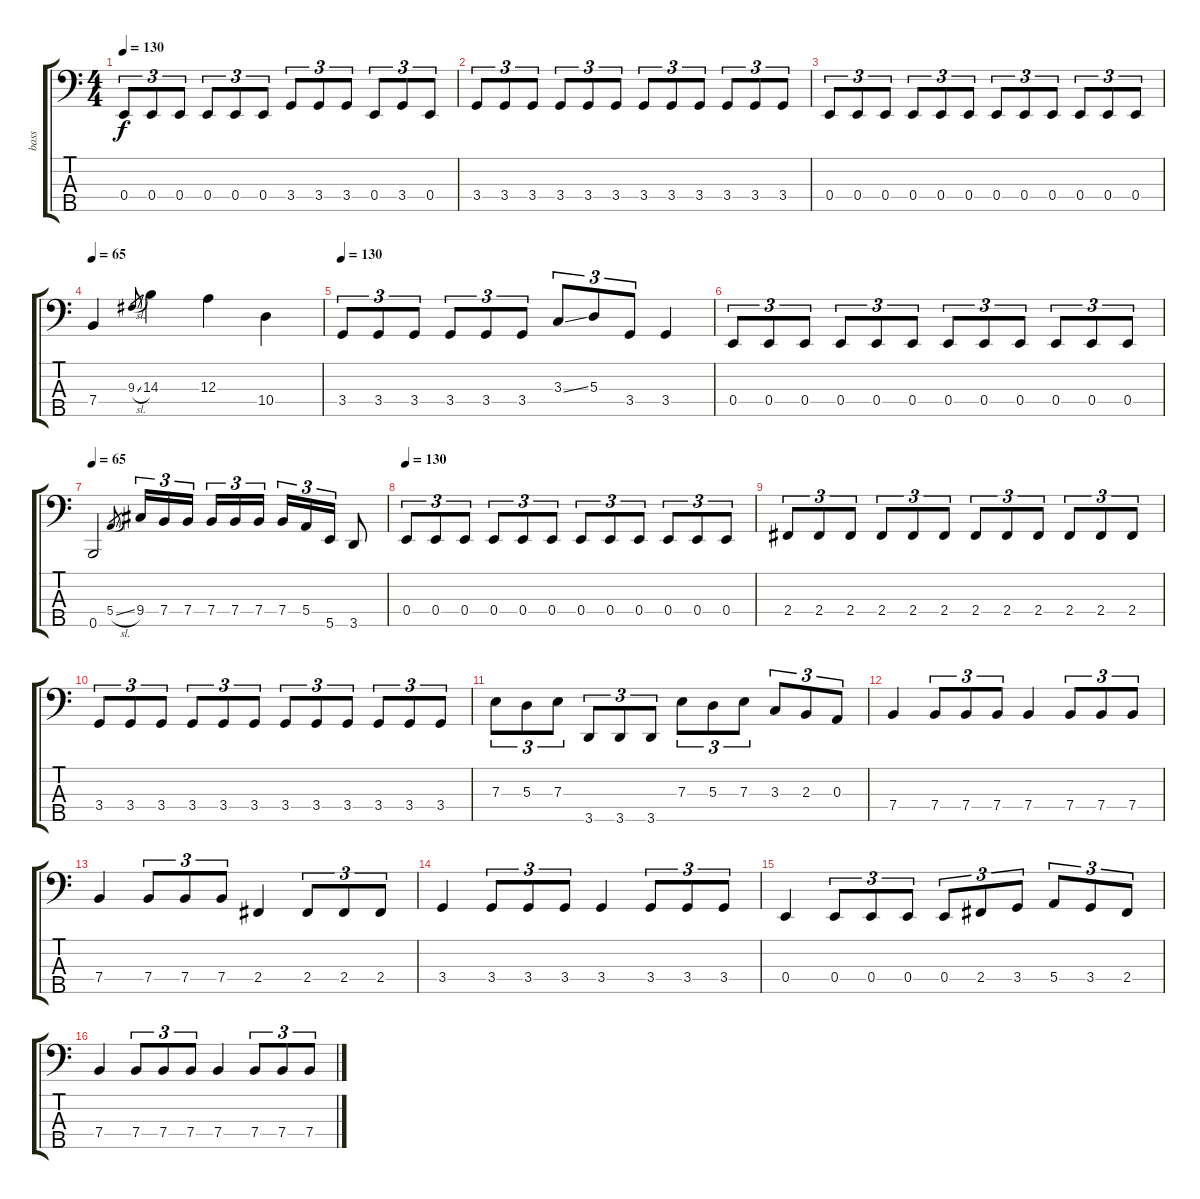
\track ("bass" "bass") {instrument electricbasspick}
\staff {score tabs}
\tuning (G2 D2 A1 E1 B0) {hide}
\ts (4 4)
\tempo 130
\clef f4
\ks c
0.4.8{tu (3 2) dy f} 0.4.8{tu (3 2)} 0.4.8{tu (3 2)} 0.4.8{tu (3 2)} 0.4.8{tu (3 2)} 0.4.8{tu (3 2)} 3.4.8{tu (3 2)} 3.4.8{tu (3 2)} 3.4.8{tu (3 2)} 0.4.8{tu (3 2)} 3.4.8{tu (3 2)} 0.4.8{tu (3 2)} |
3.4.8{tu (3 2)} 3.4.8{tu (3 2)} 3.4.8{tu (3 2)} 3.4.8{tu (3 2)} 3.4.8{tu (3 2)} 3.4.8{tu (3 2)} 3.4.8{tu (3 2)} 3.4.8{tu (3 2)} 3.4.8{tu (3 2)} 3.4.8{tu (3 2)} 3.4.8{tu (3 2)} 3.4.8{tu (3 2)} |
0.4.8{tu (3 2)} 0.4.8{tu (3 2)} 0.4.8{tu (3 2)} 0.4.8{tu (3 2)} 0.4.8{tu (3 2)} 0.4.8{tu (3 2)} 0.4.8{tu (3 2)} 0.4.8{tu (3 2)} 0.4.8{tu (3 2)} 0.4.8{tu (3 2)} 0.4.8{tu (3 2)} 0.4.8{tu (3 2)} |
\tempo 65
7.4.4 9.3{sl}.8{gr} 14.3.4 12.3.4 10.4.4 |
\tempo 130
3.4.8{tu (3 2)} 3.4.8{tu (3 2)} 3.4.8{tu (3 2)} 3.4.8{tu (3 2)} 3.4.8{tu (3 2)} 3.4.8{tu (3 2)} 3.3{ss}.8{tu (3 2)} 5.3.8{tu (3 2)} 3.4.8{tu (3 2)} 3.4.4 |
0.4.8{tu (3 2)} 0.4.8{tu (3 2)} 0.4.8{tu (3 2)} 0.4.8{tu (3 2)} 0.4.8{tu (3 2)} 0.4.8{tu (3 2)} 0.4.8{tu (3 2)} 0.4.8{tu (3 2)} 0.4.8{tu (3 2)} 0.4.8{tu (3 2)} 0.4.8{tu (3 2)} 0.4.8{tu (3 2)} |
\tempo 65
0.5.2 5.4{sl}.8{gr} 9.4.16{tu (3 2)} 7.4.16{tu (3 2)} 7.4.16{tu (3 2)} 7.4.16{tu (3 2)} 7.4.16{tu (3 2)} 7.4.16{tu (3 2)} 7.4.16{tu (3 2)} 5.4.16{tu (3 2)} 5.5.16{tu (3 2)} 3.5.8 |
\tempo 130
0.4.8{tu (3 2)} 0.4.8{tu (3 2)} 0.4.8{tu (3 2)} 0.4.8{tu (3 2)} 0.4.8{tu (3 2)} 0.4.8{tu (3 2)} 0.4.8{tu (3 2)} 0.4.8{tu (3 2)} 0.4.8{tu (3 2)} 0.4.8{tu (3 2)} 0.4.8{tu (3 2)} 0.4.8{tu (3 2)} |
2.4.8{tu (3 2)} 2.4.8{tu (3 2)} 2.4.8{tu (3 2)} 2.4.8{tu (3 2)} 2.4.8{tu (3 2)} 2.4.8{tu (3 2)} 2.4.8{tu (3 2)} 2.4.8{tu (3 2)} 2.4.8{tu (3 2)} 2.4.8{tu (3 2)} 2.4.8{tu (3 2)} 2.4.8{tu (3 2)} |
3.4.8{tu (3 2)} 3.4.8{tu (3 2)} 3.4.8{tu (3 2)} 3.4.8{tu (3 2)} 3.4.8{tu (3 2)} 3.4.8{tu (3 2)} 3.4.8{tu (3 2)} 3.4.8{tu (3 2)} 3.4.8{tu (3 2)} 3.4.8{tu (3 2)} 3.4.8{tu (3 2)} 3.4.8{tu (3 2)} |
7.3.8{tu (3 2)} 5.3.8{tu (3 2)} 7.3.8{tu (3 2)} 3.5.8{tu (3 2)} 3.5.8{tu (3 2)} 3.5.8{tu (3 2)} 7.3.8{tu (3 2)} 5.3.8{tu (3 2)} 7.3.8{tu (3 2)} 3.3.8{tu (3 2)} 2.3.8{tu (3 2)} 0.3.8{tu (3 2)} |
7.4.4 7.4.8{tu (3 2)} 7.4.8{tu (3 2)} 7.4.8{tu (3 2)} 7.4.4 7.4.8{tu (3 2)} 7.4.8{tu (3 2)} 7.4.8{tu (3 2)} |
7.4.4 7.4.8{tu (3 2)} 7.4.8{tu (3 2)} 7.4.8{tu (3 2)} 2.4.4 2.4.8{tu (3 2)} 2.4.8{tu (3 2)} 2.4.8{tu (3 2)} |
3.4.4 3.4.8{tu (3 2)} 3.4.8{tu (3 2)} 3.4.8{tu (3 2)} 3.4.4 3.4.8{tu (3 2)} 3.4.8{tu (3 2)} 3.4.8{tu (3 2)} |
0.4.4 0.4.8{tu (3 2)} 0.4.8{tu (3 2)} 0.4.8{tu (3 2)} 0.4.8{tu (3 2)} 2.4.8{tu (3 2)} 3.4.8{tu (3 2)} 5.4.8{tu (3 2)} 3.4.8{tu (3 2)} 2.4.8{tu (3 2)} |
7.4.4 7.4.8{tu (3 2)} 7.4.8{tu (3 2)} 7.4.8{tu (3 2)} 7.4.4 7.4.8{tu (3 2)} 7.4.8{tu (3 2)} 7.4.8{tu (3 2)}
